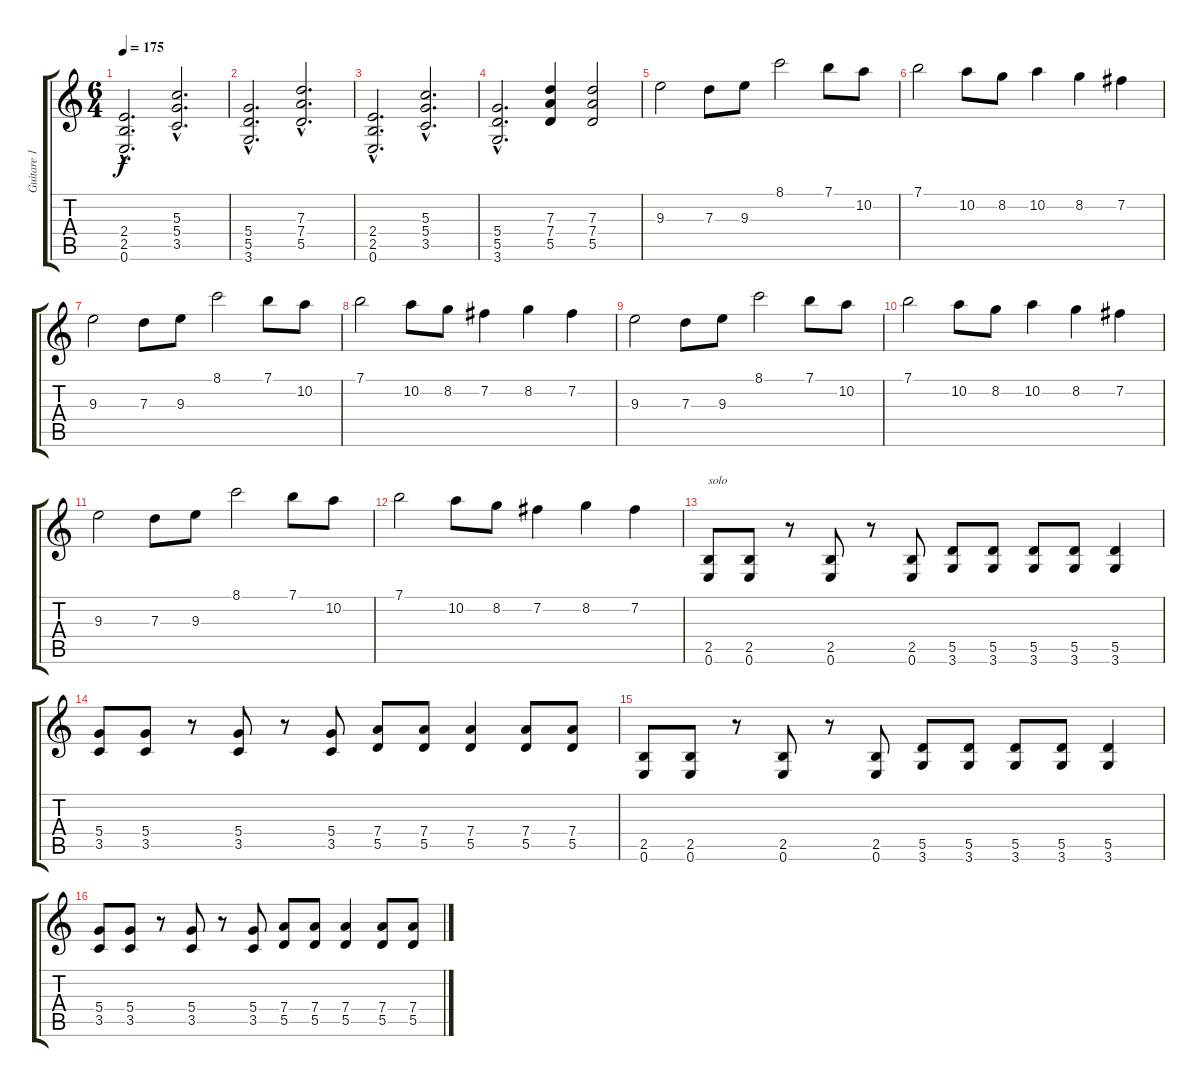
\track ("Guitare 1" "Guitare 1") {instrument distortionguitar}
\staff {score tabs}
\tuning (E4 B3 G3 D3 A2 E2) {hide}
\ts (6 4)
\tempo 175
\clef g2
\ks c
(2.4{hac} 2.5{hac} 0.6{hac}).2{d dy f} (5.3{hac} 5.4{hac} 3.5{hac}).2{d} |
(5.4{hac} 5.5{hac} 3.6{hac}).2{d} (7.3{hac} 7.4{hac} 5.5{hac}).2{d} |
(2.4{hac} 2.5{hac} 0.6{hac}).2{d} (5.3{hac} 5.4{hac} 3.5{hac}).2{d} |
(5.4{hac} 5.5{hac} 3.6{hac}).2{d} (7.3 7.4 5.5).4 (7.3 7.4 5.5).2 |
9.3.2 7.3.8 9.3.8 8.1.2 7.1.8 10.2.8 |
7.1.2 10.2.8 8.2.8 10.2.4 8.2.4 7.2.4 |
9.3.2 7.3.8 9.3.8 8.1.2 7.1.8 10.2.8 |
7.1.2 10.2.8 8.2.8 7.2.4 8.2.4 7.2.4 |
9.3.2 7.3.8 9.3.8 8.1.2 7.1.8 10.2.8 |
7.1.2 10.2.8 8.2.8 10.2.4 8.2.4 7.2.4 |
9.3.2 7.3.8 9.3.8 8.1.2 7.1.8 10.2.8 |
7.1.2 10.2.8 8.2.8 7.2.4 8.2.4 7.2.4 |
(2.5 0.6).8{txt "solo"} (2.5 0.6).8 r.8 (2.5 0.6).8 r.8 (2.5 0.6).8 (5.5 3.6).8 (5.5 3.6).8 (5.5 3.6).8 (5.5 3.6).8 (5.5 3.6).4 |
(5.4 3.5).8 (5.4 3.5).8 r.8 (5.4 3.5).8 r.8 (5.4 3.5).8 (7.4 5.5).8 (7.4 5.5).8 (7.4 5.5).4 (7.4 5.5).8 (7.4 5.5).8 |
(2.5 0.6).8 (2.5 0.6).8 r.8 (2.5 0.6).8 r.8 (2.5 0.6).8 (5.5 3.6).8 (5.5 3.6).8 (5.5 3.6).8 (5.5 3.6).8 (5.5 3.6).4 |
(5.4 3.5).8 (5.4 3.5).8 r.8 (5.4 3.5).8 r.8 (5.4 3.5).8 (7.4 5.5).8 (7.4 5.5).8 (7.4 5.5).4 (7.4 5.5).8 (7.4 5.5).8
